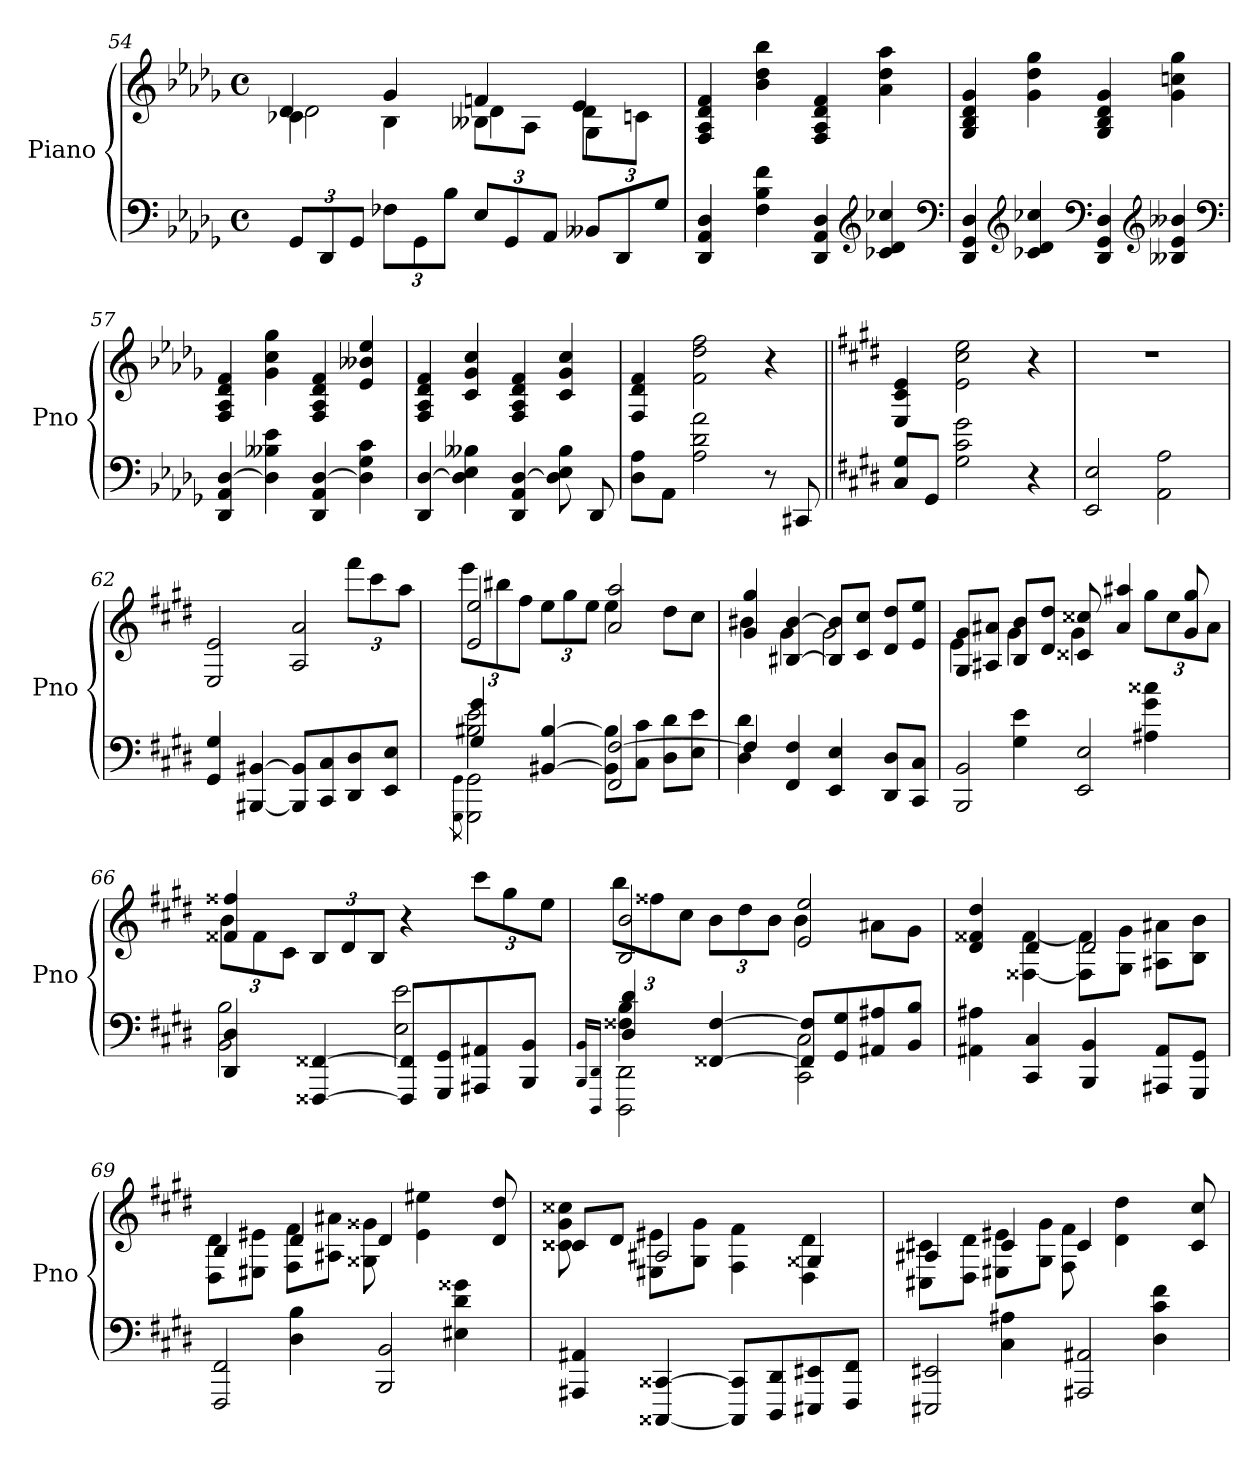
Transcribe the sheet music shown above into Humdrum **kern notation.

**kern	**kern
*part1	*part1
*staff2	*staff1
*I"Piano	*
*I'Pno	*
*clefF4	*clefG2
*k[b-e-a-d-g-]	*k[b-e-a-d-g-]
*b-:	*b-:
*M4/4	*M4/4
*met(c)	*met(c)
=54	=54
*	*^
*	*	*^
12GG-L	4c-X\	2d-	4d-
12DD-	.	.	.
12GG-J	.	.	.
12F-XL	4B-\	.	4g-
12GG-	.	.	.
12B-J	.	.	.
12E-L	8B--X\L	4d-	4fn
12GG-	.	.	.
.	8A-J	.	.
12AA-J	.	.	.
12BB--XL	4G-\	8d-L	4e-
12DD-	.	.	.
.	.	8cnJ	.
12G-J	.	.	.
*	*v	*v	*v
=55	=55
4DD- 4AA- 4D-	4F 4A- 4d- 4f
4F 4B- 4f	4b- 4dd- 4bb-
4DD- 4AA- 4D-	4F 4A- 4d- 4f
*clefG2	*
4c-X 4d- 4cc-X	4a- 4dd- 4aa-
*clefF4	*
=56	=56
4DD- 4GG- 4D-	4G- 4B- 4d- 4g-
*clefG2	*
4c-X 4d- 4cc-X	4g- 4dd- 4gg-
*clefF4	*
4DD- 4GG- 4D-	4G- 4B- 4d- 4g-
*clefG2	*
4B--X 4e- 4b--X	4g- 4ccn 4gg-
*clefF4	*
=57	=57
4DD- 4AA- [4D-	4F 4A- 4d- 4f
4D-] 4B--X 4e-	4g- 4cc 4gg-
4DD- 4AA- [4D-	4F 4A- 4d- 4f
4D-] 4G- 4c	4e- 4b--X 4ee-
=58	=58
4DD- [4D-	4F 4A- 4d- 4f
4D-] 4E- 4B--X	4c 4g- 4cc
4DD- 4AA- [4D-	4F 4A- 4d- 4f
8D-] 8E- 8B--	4c 4g- 4cc
8DD-	.
=59	=59
8D- 8A-L	4F 4d- 4f
8AA-J	.
2A- 2d- 2a-	2f 2dd- 2ff
8r	4r
8CC#X	.
=60||	=60||
*k[f#c#g#d#]	*k[f#c#g#d#]
8C# 8G#L	4E 4c# 4e
8GG#J	.
2G# 2c# 2g#	2e\ 2cc#\ 2ee\
4r	4r
=61	=61
2EE 2E	1r
2AA 2A	.
=62	=62
*	*^
4GG# 4G#	2E 2e	2ryy
[4BBB#X [4BB#X	.	.
8BBB#] 8BB#]L	2A/ 2a/	4ryy
8CC# 8C#	.	.
8DD# 8D#	.	12fff#L
.	.	12ccc#
8EE 8EJ	.	.
.	.	12aaJ
=63	=63	=63
8qGGG#\ 8qGG#\	.	.
*^	*	*
*	*^	*	*
2GGG#]\ 2GG#]\	2B#X 2e	4G# 4g#	2e 2ee	12eeeL
.	.	.	.	12bb#X
.	.	.	.	12ff#J
.	.	[4BB#X [4B#	.	12eeL
.	.	.	.	12gg#
.	.	.	.	12eeJ
2FF# [2F#	8BB#] 8B#]L	2ryy	2a 2aa	4ee
.	8C# 8c#J	.	.	.
.	8D# 8d#L	.	.	8dd#L
.	8E 8eJ	.	.	8cc#J
*	*v	*v	*	*
=64	=64	=64	=64
4F#]	4D# 4d#	4g# 4gg#	4b#X
4FF# 4F#	2.ryy	[4B#X [4b#	4g#
4EE 4E	.	8B#] 8b#]L	2g#
.	.	8c# 8cc#J	.
8DD# 8D#L	.	8d# 8dd#L	.
8CC# 8C#J	.	8e 8eeJ	.
=65	=65	=65	=65
2BBB 2BB	4ryy	8G# 8g#L	4e
.	.	8A#X 8a#XJ	.
.	4G# 4e	8B 8bL	4g#
.	.	8d# 8dd#J	.
2EE 2E	4ryy	8c##X 8cc##X	4g#
.	.	4a# 4aa#X	.
.	4A#X 4g# 4cc##X	.	12gg#L
.	.	.	12cc##
.	.	8g# 8gg#	.
.	.	.	12a#J
=66	=66	=66	=66
4DD# 4D#	2BB 2B	4f##X 4ff##X	12bL
.	.	.	12f##
.	.	.	12c#J
[4FFF##X [4FF##X	.	12BL	2.ryy
.	.	12d#	.
.	.	12BJ	.
8FFF##] 8FF##]L	2E 2e	4r	.
8GGG# 8GG#	.	.	.
8AAA#X 8AA#X	.	12ccc#L	.
.	.	12gg#	.
8BBB 8BBJ	.	.	.
.	.	12eeJ	.
*v	*v	*	*
=67	=67	=67
16qBBB 16qBBLL	.	.
16qDDD# 16qDD#JJ	.	.
*^	*	*
*	*^	*	*
2DDD#]\ 2DD#]\	4F##X 4B	4D# 4d#	2B 2b	12bbL
.	.	.	.	12ff##X
.	.	.	.	12cc#J
.	2.ryy	[4FF##X [4F##	.	12bL
.	.	.	.	12dd#
.	.	.	.	12bJ
2CC#\ 2C#\	.	8FF##] 8F##]L	2e 2ee	4b
.	.	8GG# 8G#	.	.
.	.	8AA#X 8A#X	.	8a#XL
.	.	8BB 8BJ	.	8g#J
*v	*v	*v	*	*
=68	=68	=68
4AA#X 4A#X	4ryy	4d# 4f##X 4dd#
4CC# 4C#	4d#	[4F##X [4f##
4BBB 4BB	2d#	8F##] 8f##]L
.	.	8G# 8g#J
8AAA#X 8AA#L	.	8A#X 8a#XL
8GGG# 8GG#J	.	8B 8bJ
=69	=69	=69
*^	*	*
2FFF# 2FF#	4ryy	4B	8D# 8d#L
.	.	.	8E#X 8e#XJ
.	4D# 4B	4d#	8F# 8f#L
.	.	.	8A#X 8a#XJ
2BBB 2BB	4ryy	4d#	8G##X 8g##X
.	.	.	4e# 4ee#X
.	4E#X 4d# 4g##X	4ryy	.
.	.	.	8d# 8dd#
*v	*v	*	*
=70	=70	=70
4AAA#X 4AA#X	8c##XL	8c##X 8g# 8cc##X
.	8d#J	8ryy
[4CCC##X [4CC##X	2A#X	8E#X 8e#XL
.	.	8G# 8g#J
8CCC##] 8CC##]L	.	4F# 4f#
8DDD# 8DD#	.	.
8EEE#X 8EE#X	4G##X	4D# 4d#
8FFF# 8FF#J	.	.
=71	=71	=71
*^	*	*
2EEE#X 2EE#X	4ryy	4A#X	8C#X 8c#XL
.	.	.	8D# 8d#J
.	4C# 4A#X	4c#	8E#X 8e#XL
.	.	.	8G# 8g#J
2AAA#X 2AA#X	4ryy	4c#	8F# 8f#
.	.	.	4d# 4dd#
.	4D# 4c# 4f#	4ryy	.
.	.	.	8c# 8cc#
*v	*v	*	*
*	*v	*v
=	=
*-	*-
